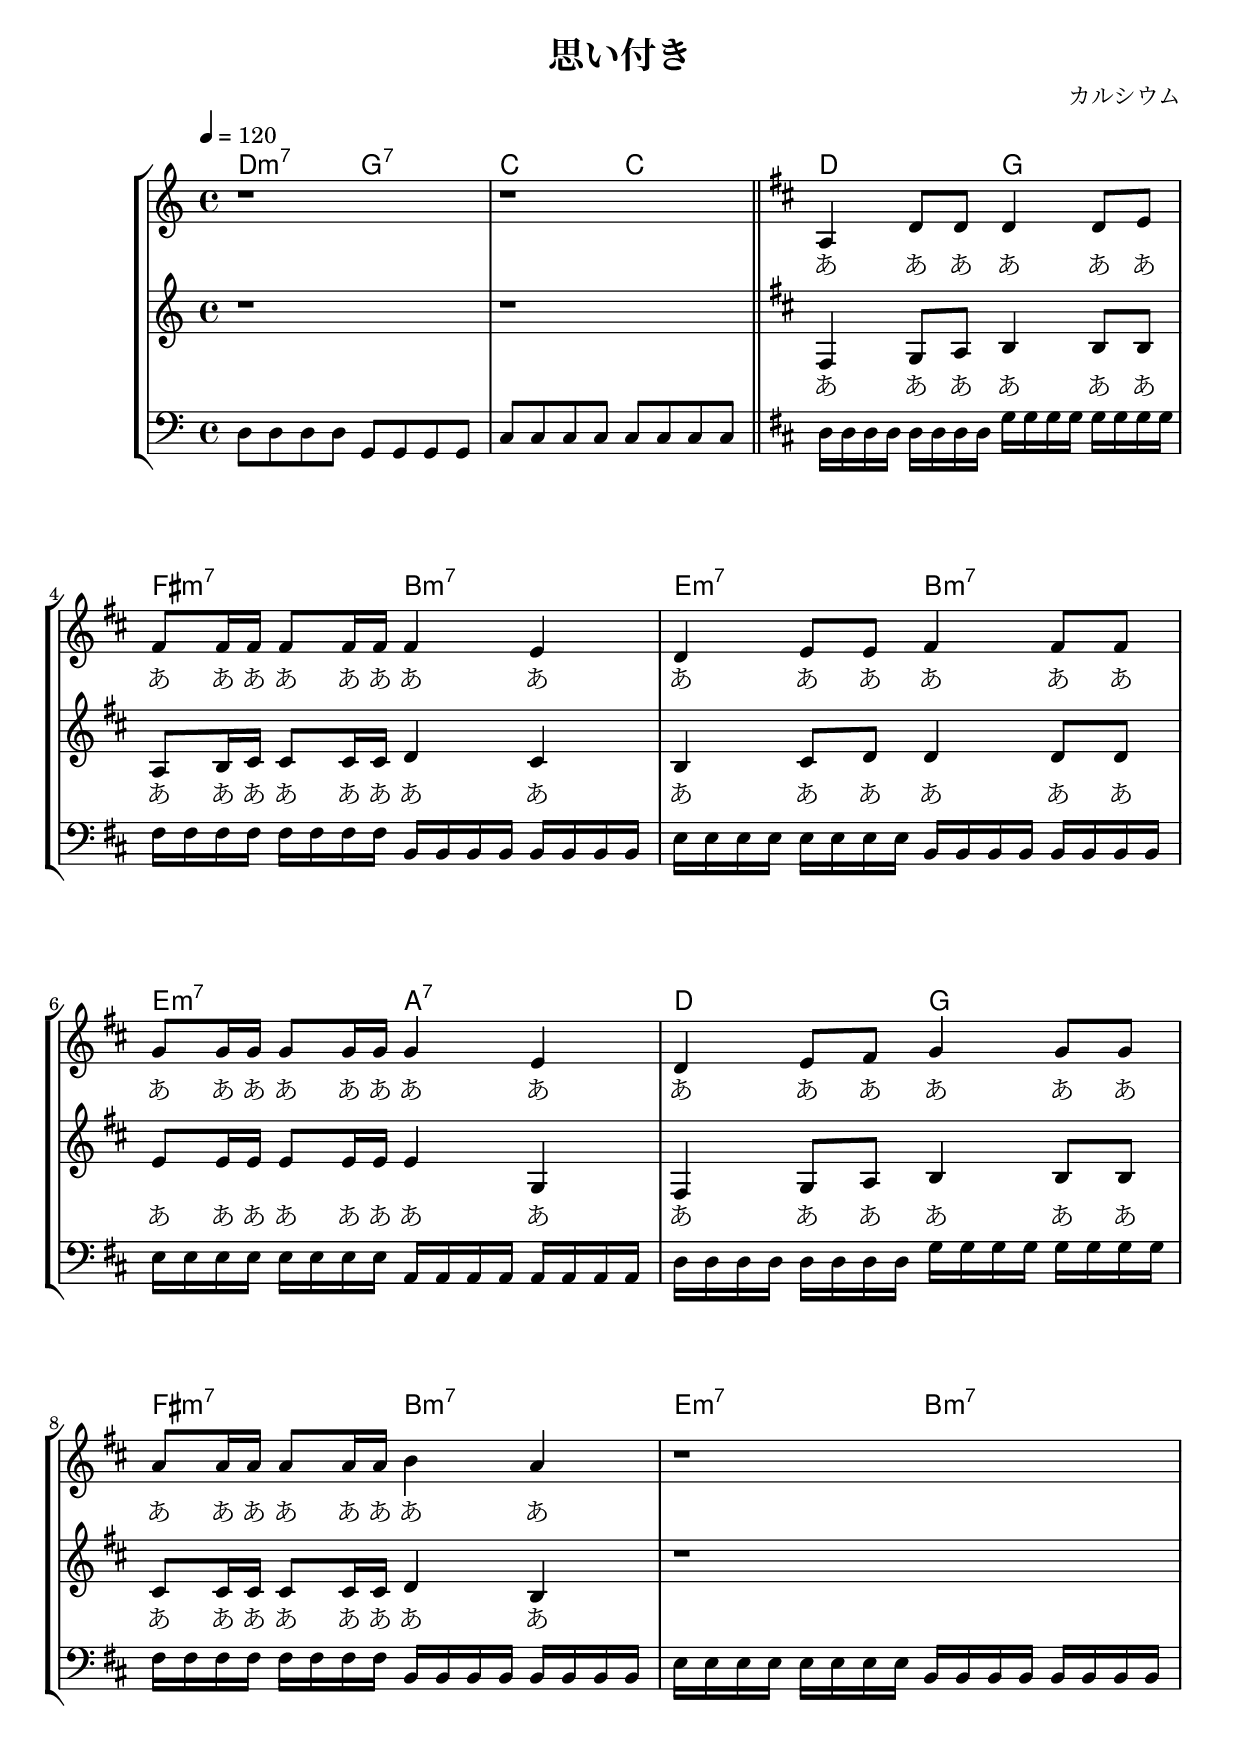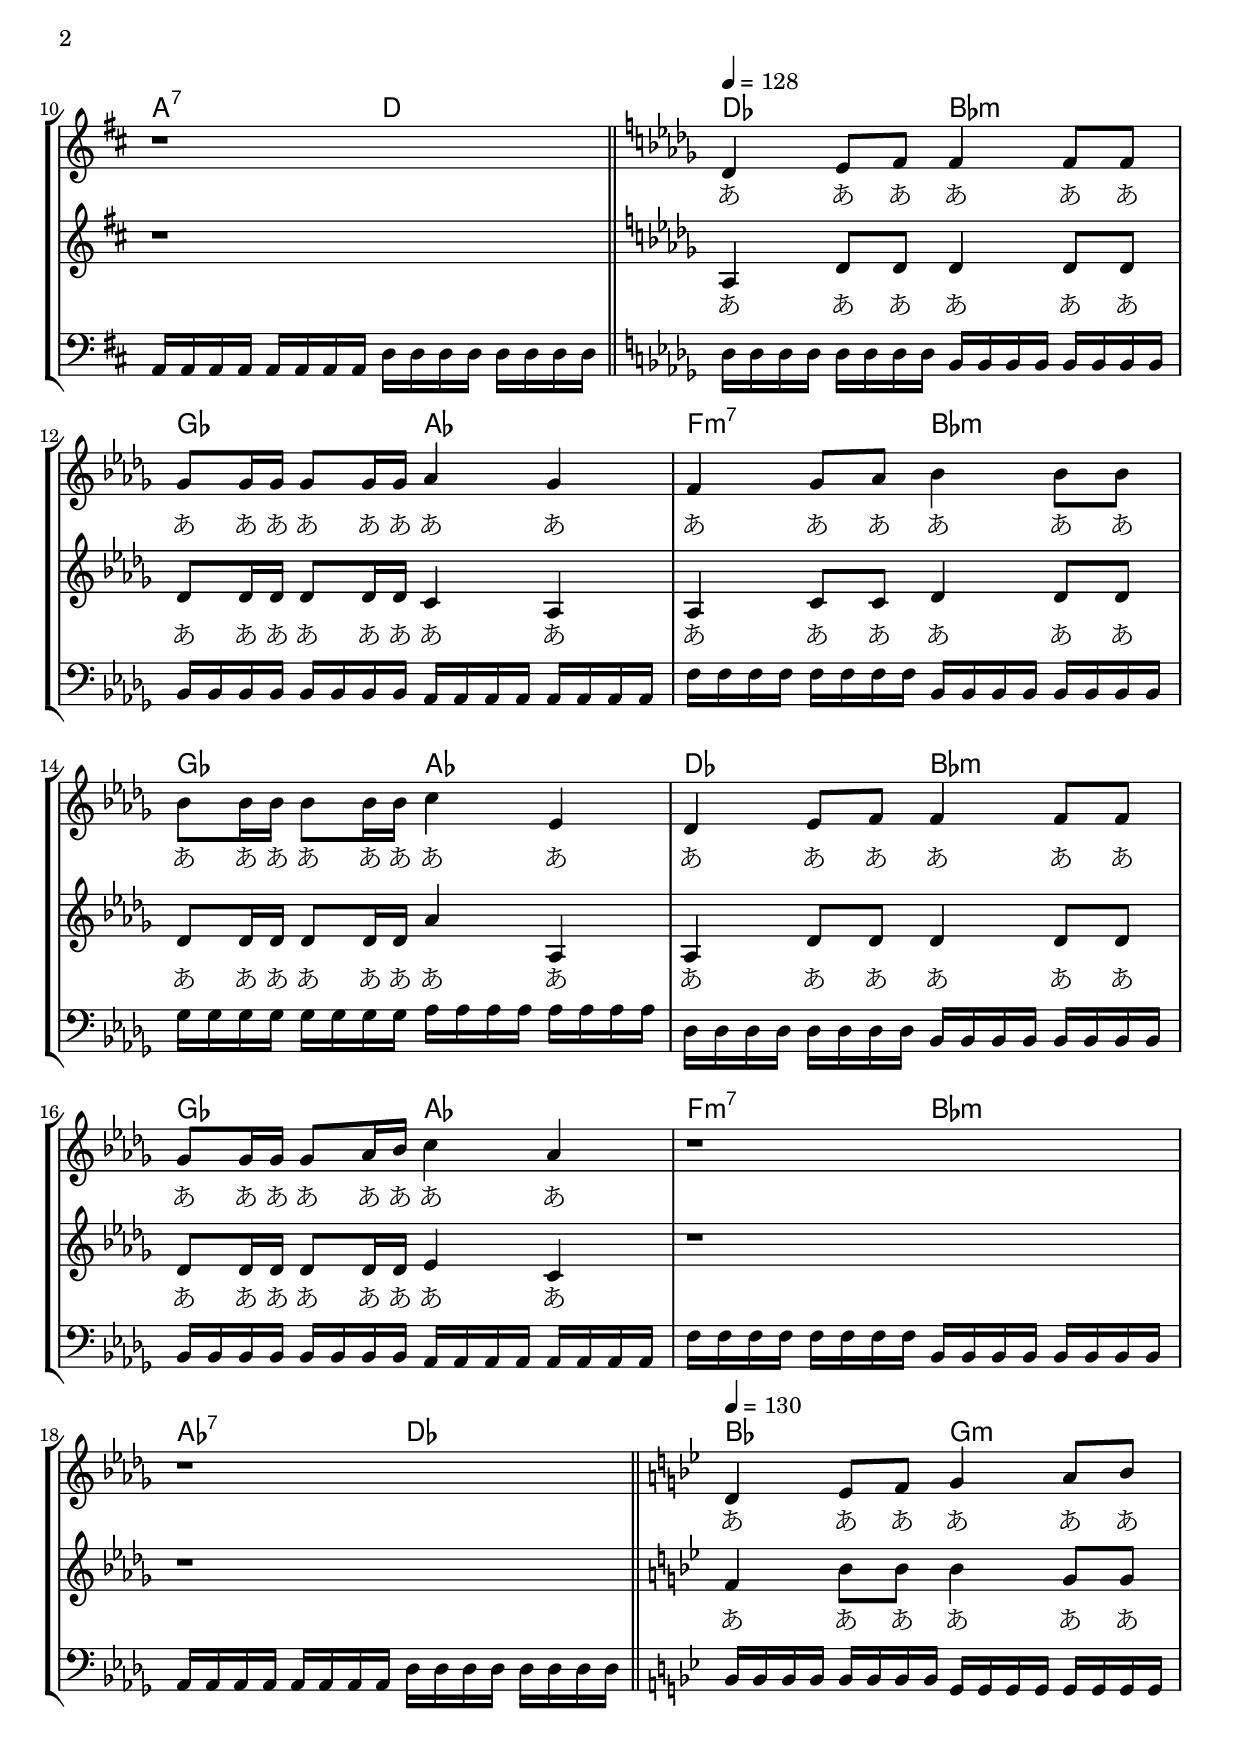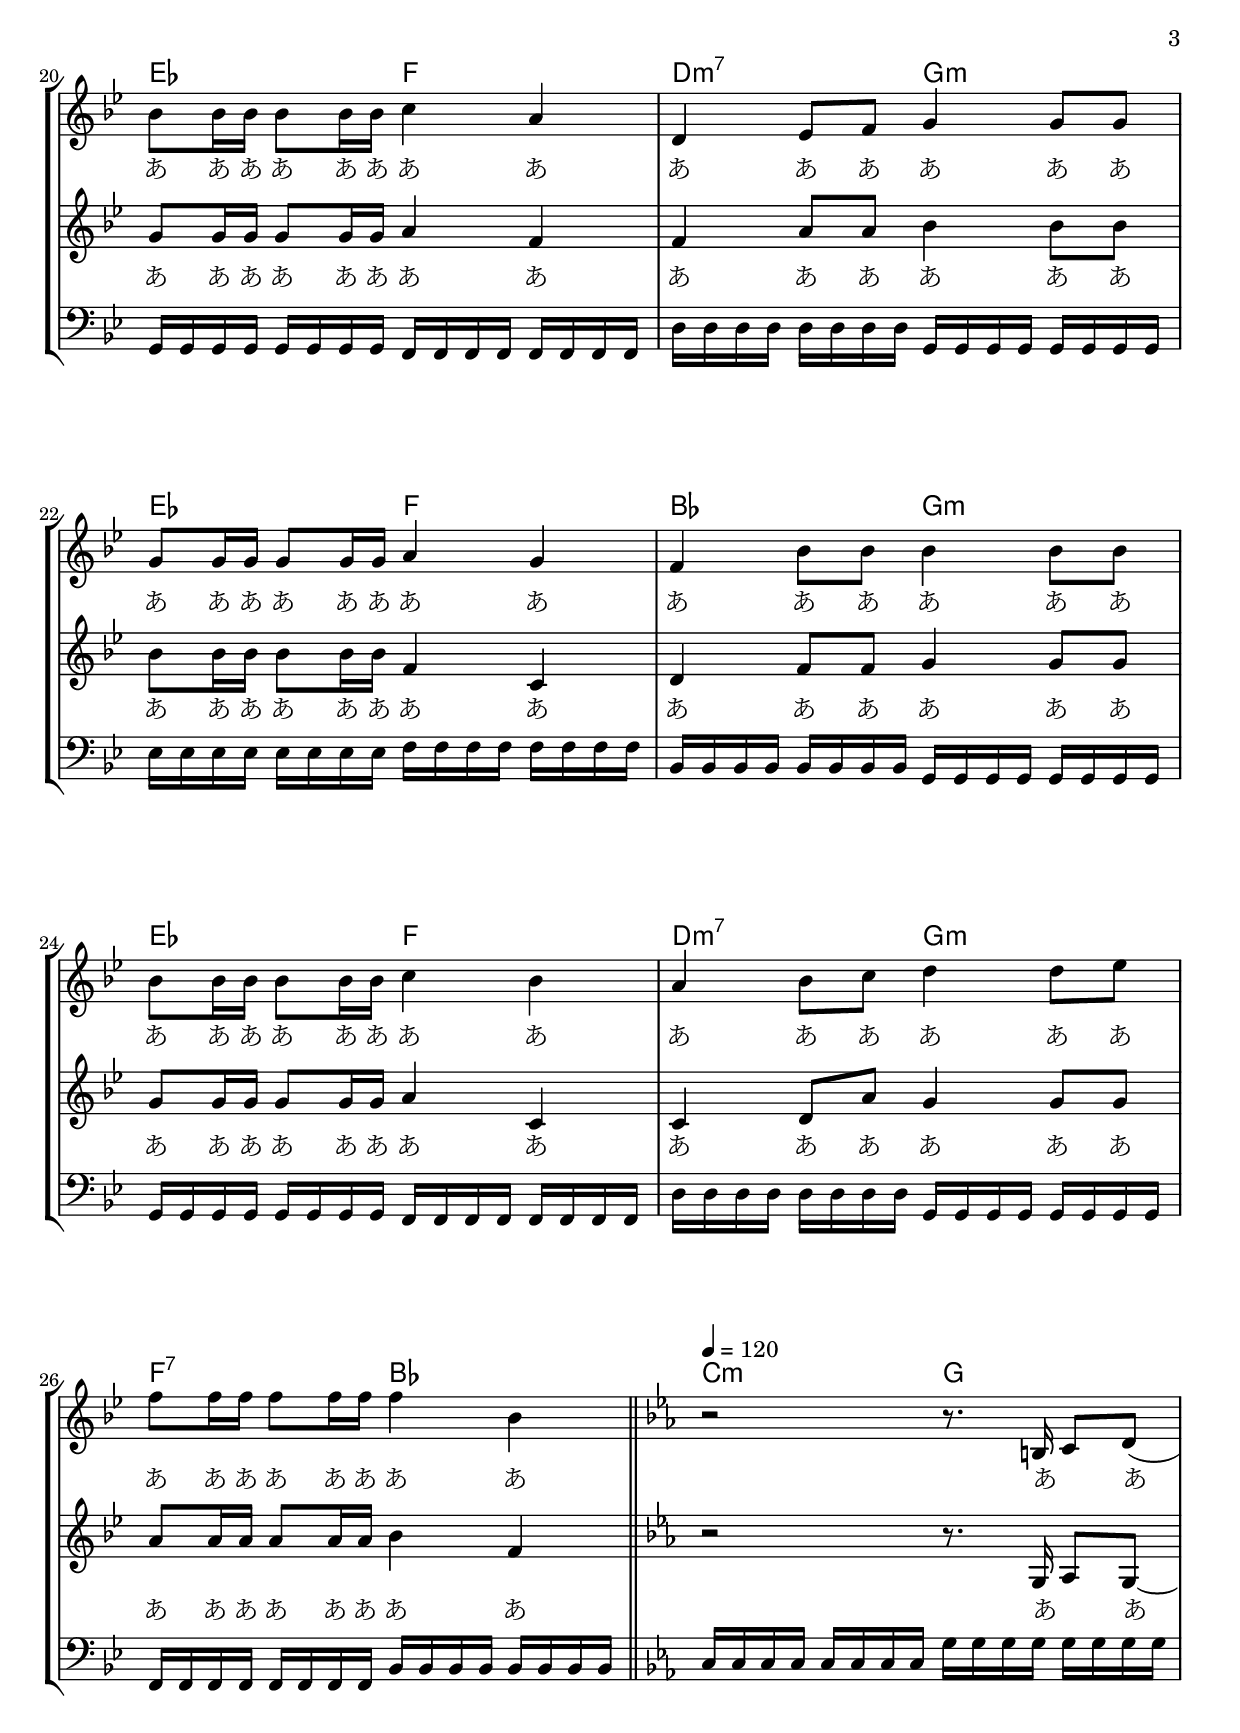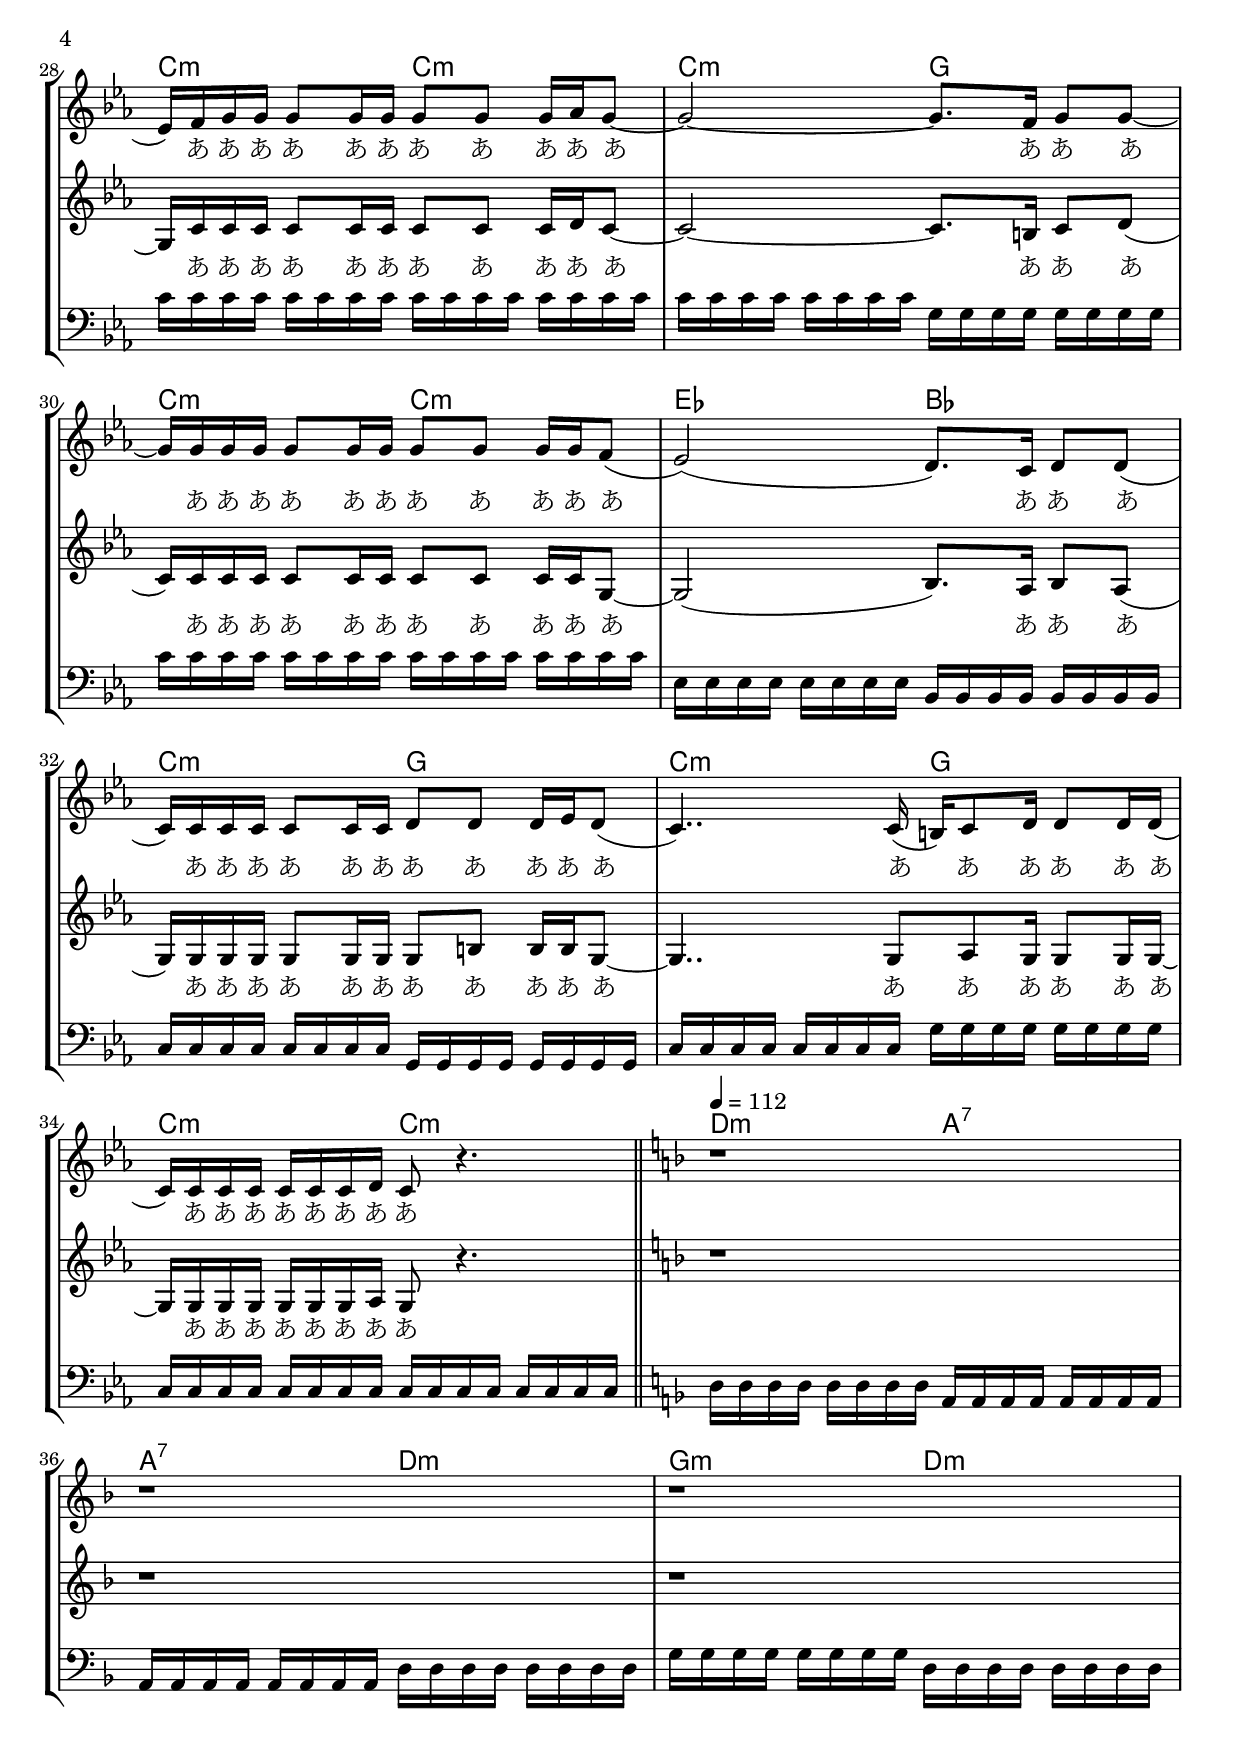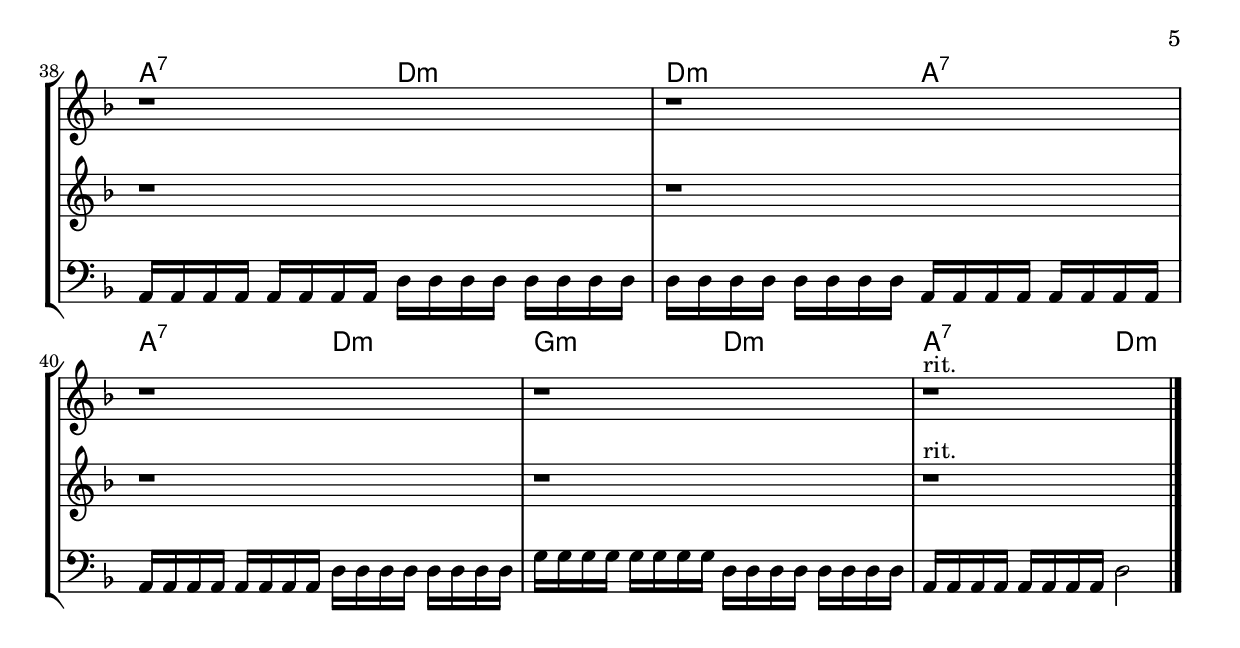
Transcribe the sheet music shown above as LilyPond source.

\version "2.12.1"

\header {
	title = \markup {思い付き}
	composer = \markup \center-column {カルシウム}
}

harmony = \chordmode {
	d2:min7 g:7 c c 

	d g fis:min7 b:min7 e:min7 b:min7 e:min7 a:7 d g fis:min7 b:min7 e:min7 b:min7 a:7 d 

	des bes:m ges as f:min7 bes:m ges as des bes:m ges as f:min7 bes:m as:7 des 

	bes g:m es f d:min7 g:m es f bes g:m es f d:min7 g:m f:7 bes 

	c:m g c:m c:m c:m g c:m c:m es bes c:m g c:m g c:m c:m 

	d:m a:7 a:7 d:m g:m d:m a:7 d:m d:m a:7 a:7 d:m g:m d:m a:7 d:m 
}

melody = {
	\key c \major
	\tempo 4 = 120
	r1 | r1   
	\set Staff.midiInstrument = #"Acoustic grand"
		\key d \major
a4  d'8  d'8  d'4  d'8  e'8 
	fis'8  fis'16  fis'16  fis'8  fis'16  fis'16  fis'4  e'4 
	d'4  e'8  e'8  fis'4  fis'8  fis'8 
	g'8  g'16  g'16  g'8  g'16  g'16  g'4  e'4 
	d'4  e'8  fis'8  g'4  g'8  g'8 
	a'8  a'16  a'16  a'8  a'16  a'16  b'4  a'4
	r1 r1 	\set Staff.midiInstrument = #"Acoustic grand"
		\key des \major
	\tempo 4 = 128
des'4  es'8  f'8  f'4  f'8  f'8 
	ges'8  ges'16  ges'16  ges'8  ges'16  ges'16  as'4  ges'4 
	f'4  ges'8  as'8  bes'4  bes'8  bes'8 
	bes'8  bes'16  bes'16  bes'8  bes'16  bes'16  c''4  es'4 
	des'4  es'8  f'8  f'4  f'8  f'8 
	ges'8  ges'16  ges'16  ges'8  as'16  bes'16  c''4  as'4
	r1 r1 	\set Staff.midiInstrument = #"Acoustic grand"
		\key bes \major
	\tempo 4 = 130
d'4  es'8  f'8  g'4  a'8  bes'8 
	bes'8  bes'16  bes'16  bes'8  bes'16  bes'16  c''4  a'4 
	d'4  es'8  f'8  g'4  g'8  g'8 
	g'8  g'16  g'16  g'8  g'16  g'16  a'4  g'4 
	f'4  bes'8  bes'8  bes'4  bes'8  bes'8 
	bes'8  bes'16  bes'16  bes'8  bes'16  bes'16  c''4  bes'4 
	a'4  bes'8  c''8  d''4  d''8  es''8 
	f''8  f''16  f''16  f''8  f''16  f''16  f''4  bes'4
	\set Staff.midiInstrument = #"Acoustic grand"
		\key es \major
	\tempo 4 = 120
r2~r8. b16  c'8  d'8 
	(es'16)  f'16  g'16  g'16  g'8  g'16  g'16  g'8  g'8  g'16  as'16  g'8~ 
	g'2~g'8.  f'16  g'8  g'8~ 
	g'16  g'16  g'16  g'16  g'8  g'16  g'16  g'8  g'8  g'16  g'16  f'8 
	(es'2)  (d'8.)  c'16  d'8  d'8 
	(c'16)  c'16  c'16  c'16  c'8  c'16  c'16  d'8  d'8  d'16  es'16  d'8 
	(c'4..)  c'16  (b16)  c'8  d'16  d'8  d'16  d'16 
	(c'16)  c'16  c'16  c'16  c'16  c'16  c'16  d'16  c'8  	r4. 	\key f \major
	\tempo 4 = 112
	r1 | r1 | r1 | r1 | r1 | r1 | r1 | r1^"rit." \bar "|."
}

words = \lyricmode {
	
	あ  あ  あ  あ  あ  あ  あ  あ  あ  あ  あ  あ  あ  あ  あ  あ  あ  あ  あ  あ  あ  あ  あ  あ  あ  あ  あ  あ  あ  あ  あ  あ  あ  あ  あ  あ  あ  あ  あ  あ  あ  あ  
	あ  あ  あ  あ  あ  あ  あ  あ  あ  あ  あ  あ  あ  あ  あ  あ  あ  あ  あ  あ  あ  あ  あ  あ  あ  あ  あ  あ  あ  あ  あ  あ  あ  あ  あ  あ  あ  あ  あ  あ  あ  あ  
	あ  あ  あ  あ  あ  あ  あ  あ  あ  あ  あ  あ  あ  あ  あ  あ  あ  あ  あ  あ  あ  あ  あ  あ  あ  あ  あ  あ  あ  あ  あ  あ  あ  あ  あ  あ  あ  あ  あ  あ  あ  あ  あ  あ  あ  あ  あ  あ  あ  あ  あ  あ  あ  あ  あ  あ  
	あ  あ  あ  あ  あ  あ  あ  あ  あ  あ  あ  あ  あ  あ  あ  あ  あ  あ  あ  あ  あ  あ  あ  あ  あ  あ  あ  あ  あ  あ  あ  あ  あ  あ  あ  あ  あ  あ  あ  あ  あ  あ  あ  あ  あ  あ  あ  あ  あ  あ  あ  あ  あ  あ  あ  あ  
	
}

secondmelody = {
	\key c \major
	\tempo 4 = 120
	r1 | r1   
	\set Staff.midiInstrument = #"Acoustic Guitar (steel)"
		\key d \major
fis4  g8  a8  b4  b8  b8 
	a8  b16  cis'16  cis'8  cis'16  cis'16  d'4  cis'4 
	b4  cis'8  d'8  d'4  d'8  d'8 
	e'8  e'16  e'16  e'8  e'16  e'16  e'4  g4 
	fis4  g8  a8  b4  b8  b8 
	cis'8  cis'16  cis'16  cis'8  cis'16  cis'16  d'4  b4
	r1 r1 	\set Staff.midiInstrument = #"Acoustic Guitar (steel)"
		\key des \major
	\tempo 4 = 128
as4  des'8  des'8  des'4  des'8  des'8 
	des'8  des'16  des'16  des'8  des'16  des'16  c'4  as4 
	as4  c'8  c'8  des'4  des'8  des'8 
	des'8  des'16  des'16  des'8  des'16  des'16  as'4  as4 
	as4  des'8  des'8  des'4  des'8  des'8 
	des'8  des'16  des'16  des'8  des'16  des'16  es'4  c'4
	r1 r1 	\set Staff.midiInstrument = #"Acoustic Guitar (steel)"
		\key bes \major
	\tempo 4 = 130
f'4  bes'8  bes'8  bes'4  g'8  g'8 
	g'8  g'16  g'16  g'8  g'16  g'16  a'4  f'4 
	f'4  a'8  a'8  bes'4  bes'8  bes'8 
	bes'8  bes'16  bes'16  bes'8  bes'16  bes'16  f'4  c'4 
	d'4  f'8  f'8  g'4  g'8  g'8 
	g'8  g'16  g'16  g'8  g'16  g'16  a'4  c'4 
	c'4  d'8  a'8  g'4  g'8  g'8 
	a'8  a'16  a'16  a'8  a'16  a'16  bes'4  f'4
	\set Staff.midiInstrument = #"Acoustic grand"
		\key es \major
	\tempo 4 = 120
r2~r8. g16  as8  g8~ 
	g16  c'16  c'16  c'16  c'8  c'16  c'16  c'8  c'8  c'16  d'16  c'8~ 
	c'2~c'8.  b16  c'8  d'8 
	(c'16)  c'16  c'16  c'16  c'8  c'16  c'16  c'8  c'8  c'16  c'16  g8~ 
	g2  (bes8.)  as16  bes8  as8 
	(g16)  g16  g16  g16  g8  g16  g16  g8  b8  b16  b16  g8~ 
	g4..  g8  as8  g16  g8  g16  g16~ 
	g16  g16  g16  g16  g16  g16  g16  as16  g8  	r4. 	\key f \major
	\tempo 4 = 112
	r1 | r1 | r1 | r1 | r1 | r1 | r1 | r1^"rit." \bar "|."
}

secondwords = \lyricmode {
	
	あ  あ  あ  あ  あ  あ  あ  あ  あ  あ  あ  あ  あ  あ  あ  あ  あ  あ  あ  あ  あ  あ  あ  あ  あ  あ  あ  あ  あ  あ  あ  あ  あ  あ  あ  あ  あ  あ  あ  あ  あ  あ  
	あ  あ  あ  あ  あ  あ  あ  あ  あ  あ  あ  あ  あ  あ  あ  あ  あ  あ  あ  あ  あ  あ  あ  あ  あ  あ  あ  あ  あ  あ  あ  あ  あ  あ  あ  あ  あ  あ  あ  あ  あ  あ  
	あ  あ  あ  あ  あ  あ  あ  あ  あ  あ  あ  あ  あ  あ  あ  あ  あ  あ  あ  あ  あ  あ  あ  あ  あ  あ  あ  あ  あ  あ  あ  あ  あ  あ  あ  あ  あ  あ  あ  あ  あ  あ  あ  あ  あ  あ  あ  あ  あ  あ  あ  あ  あ  あ  あ  あ  
	あ  あ  あ  あ  あ  あ  あ  あ  あ  あ  あ  あ  あ  あ  あ  あ  あ  あ  あ  あ  あ  あ  あ  あ  あ  あ  あ  あ  あ  あ  あ  あ  あ  あ  あ  あ  あ  あ  あ  あ  あ  あ  あ  あ  あ  あ  あ  あ  あ  あ  あ  あ  あ  あ  あ  あ  
	
}

tempochange = {
	\tempo 4 = 120
	r1 | r1 \bar "||"
	\tempo 4 = 120
	r1 | r1 | r1 | r1 | r1 | r1 | r1 | r1 \bar "||"
	\tempo 4 = 128
	r1 | r1 | r1 | r1 | r1 | r1 | r1 | r1 \bar "||"
	\tempo 4 = 130
	r1 | r1 | r1 | r1 | r1 | r1 | r1 | r1 \bar "||"
	\tempo 4 = 120
	r1 | r1 | r1 | r1 | r1 | r1 | r1 | r1 \bar "||"
	\tempo 4 = 112
	r1 | r1 | r1 | r1 | r1 | r1 | r1 | \tempo 4 = 84 r2 \tempo 4 = 74 r2 \bar "|."
}

mainacc = {
	\clef bass
	\set Staff.midiInstrument = #"Acoustic Guitar (nylon)"
	\key c \major
	\tempo 4 = 120
	d8 d8 d8 d8
	g,8 g,8 g,8 g,8
	c8 c8 c8 c8
	c8 c8 c8 c8
	\bar "||"

	\set Staff.midiInstrument = #"Acoustic Guitar (nylon)"
	\key d \major
	d16 d16 d16 d16 d16 d16 d16 d16
	g16 g16 g16 g16 g16 g16 g16 g16
	fis16 fis16 fis16 fis16 fis16 fis16 fis16 fis16
	b,16 b,16 b,16 b,16 b,16 b,16 b,16 b,16
	e16 e16 e16 e16 e16 e16 e16 e16
	b,16 b,16 b,16 b,16 b,16 b,16 b,16 b,16
	e16 e16 e16 e16 e16 e16 e16 e16
	a,16 a,16 a,16 a,16 a,16 a,16 a,16 a,16
	d16 d16 d16 d16 d16 d16 d16 d16
	g16 g16 g16 g16 g16 g16 g16 g16
	fis16 fis16 fis16 fis16 fis16 fis16 fis16 fis16
	b,16 b,16 b,16 b,16 b,16 b,16 b,16 b,16
	e16 e16 e16 e16 e16 e16 e16 e16
	b,16 b,16 b,16 b,16 b,16 b,16 b,16 b,16
	a,16 a,16 a,16 a,16 a,16 a,16 a,16 a,16
	d16 d16 d16 d16 d16 d16 d16 d16
	\bar "||"

	\set Staff.midiInstrument = #"Acoustic Guitar (nylon)"
	\key des \major
	\tempo 4 = 128
	des16 des16 des16 des16 des16 des16 des16 des16
	bes,16 bes,16 bes,16 bes,16 bes,16 bes,16 bes,16 bes,16
	bes,16 bes,16 bes,16 bes,16 bes,16 bes,16 bes,16 bes,16
	as,16 as,16 as,16 as,16 as,16 as,16 as,16 as,16
	f16 f16 f16 f16 f16 f16 f16 f16
	bes,16 bes,16 bes,16 bes,16 bes,16 bes,16 bes,16 bes,16
	ges16 ges16 ges16 ges16 ges16 ges16 ges16 ges16
	as16 as16 as16 as16 as16 as16 as16 as16
	des16 des16 des16 des16 des16 des16 des16 des16
	bes,16 bes,16 bes,16 bes,16 bes,16 bes,16 bes,16 bes,16
	bes,16 bes,16 bes,16 bes,16 bes,16 bes,16 bes,16 bes,16
	as,16 as,16 as,16 as,16 as,16 as,16 as,16 as,16
	f16 f16 f16 f16 f16 f16 f16 f16
	bes,16 bes,16 bes,16 bes,16 bes,16 bes,16 bes,16 bes,16
	as,16 as,16 as,16 as,16 as,16 as,16 as,16 as,16
	des16 des16 des16 des16 des16 des16 des16 des16
	\bar "||"

	\set Staff.midiInstrument = #"Acoustic Guitar (nylon)"
	\key bes \major
	\tempo 4 = 130
	bes,16 bes,16 bes,16 bes,16 bes,16 bes,16 bes,16 bes,16
	g,16 g,16 g,16 g,16 g,16 g,16 g,16 g,16
	g,16 g,16 g,16 g,16 g,16 g,16 g,16 g,16
	f,16 f,16 f,16 f,16 f,16 f,16 f,16 f,16
	d16 d16 d16 d16 d16 d16 d16 d16
	g,16 g,16 g,16 g,16 g,16 g,16 g,16 g,16
	es16 es16 es16 es16 es16 es16 es16 es16
	f16 f16 f16 f16 f16 f16 f16 f16
	bes,16 bes,16 bes,16 bes,16 bes,16 bes,16 bes,16 bes,16
	g,16 g,16 g,16 g,16 g,16 g,16 g,16 g,16
	g,16 g,16 g,16 g,16 g,16 g,16 g,16 g,16
	f,16 f,16 f,16 f,16 f,16 f,16 f,16 f,16
	d16 d16 d16 d16 d16 d16 d16 d16
	g,16 g,16 g,16 g,16 g,16 g,16 g,16 g,16
	f,16 f,16 f,16 f,16 f,16 f,16 f,16 f,16
	bes,16 bes,16 bes,16 bes,16 bes,16 bes,16 bes,16 bes,16
	\bar "||"

	\set Staff.midiInstrument = #"Acoustic Guitar (nylon)"
	\key es \major
	\tempo 4 = 120
	c16 c16 c16 c16 c16 c16 c16 c16
	g16 g16 g16 g16 g16 g16 g16 g16
	c'16 c'16 c'16 c'16 c'16 c'16 c'16 c'16
	c'16 c'16 c'16 c'16 c'16 c'16 c'16 c'16
	c'16 c'16 c'16 c'16 c'16 c'16 c'16 c'16
	g16 g16 g16 g16 g16 g16 g16 g16
	c'16 c'16 c'16 c'16 c'16 c'16 c'16 c'16
	c'16 c'16 c'16 c'16 c'16 c'16 c'16 c'16
	es16 es16 es16 es16 es16 es16 es16 es16
	bes,16 bes,16 bes,16 bes,16 bes,16 bes,16 bes,16 bes,16
	c16 c16 c16 c16 c16 c16 c16 c16
	g,16 g,16 g,16 g,16 g,16 g,16 g,16 g,16
	c16 c16 c16 c16 c16 c16 c16 c16
	g16 g16 g16 g16 g16 g16 g16 g16
	c16 c16 c16 c16 c16 c16 c16 c16
	c16 c16 c16 c16 c16 c16 c16 c16
	\bar "||"

	\set Staff.midiInstrument = #"Acoustic Guitar (nylon)"
	\key f \major
	\tempo 4 = 112
	d16 d16 d16 d16 d16 d16 d16 d16
	a,16 a,16 a,16 a,16 a,16 a,16 a,16 a,16
	a,16 a,16 a,16 a,16 a,16 a,16 a,16 a,16
	d16 d16 d16 d16 d16 d16 d16 d16
	g16 g16 g16 g16 g16 g16 g16 g16
	d16 d16 d16 d16 d16 d16 d16 d16
	a,16 a,16 a,16 a,16 a,16 a,16 a,16 a,16
	d16 d16 d16 d16 d16 d16 d16 d16
	d16 d16 d16 d16 d16 d16 d16 d16
	a,16 a,16 a,16 a,16 a,16 a,16 a,16 a,16
	a,16 a,16 a,16 a,16 a,16 a,16 a,16 a,16
	d16 d16 d16 d16 d16 d16 d16 d16
	g16 g16 g16 g16 g16 g16 g16 g16
	d16 d16 d16 d16 d16 d16 d16 d16
	a,16 a,16 a,16 a,16 a,16 a,16 a,16 a,16
	d2
	\bar "|."
}

subacc = {
	\clef bass
	\set Staff.midiInstrument = #"Acoustic Guitar (steel)"
	\key c \major
	\tempo 4 = 120
	d8 d8 d8 d8
	g,8 g,8 g,8 g,8
	c8 c8 c8 c8
	c8 c8 c8 c8
	\bar "||"

	\set Staff.midiInstrument = #"Acoustic Guitar (steel)"
	\key d \major
	d16 d16 d16 d16 d16 d16 d16 d16
	g16 g16 g16 g16 g16 g16 g16 g16
	fis16 fis16 fis16 fis16 fis16 fis16 fis16 fis16
	b,16 b,16 b,16 b,16 b,16 b,16 b,16 b,16
	e16 e16 e16 e16 e16 e16 e16 e16
	b,16 b,16 b,16 b,16 b,16 b,16 b,16 b,16
	e16 e16 e16 e16 e16 e16 e16 e16
	a,16 a,16 a,16 a,16 a,16 a,16 a,16 a,16
	d16 d16 d16 d16 d16 d16 d16 d16
	g16 g16 g16 g16 g16 g16 g16 g16
	fis16 fis16 fis16 fis16 fis16 fis16 fis16 fis16
	b,16 b,16 b,16 b,16 b,16 b,16 b,16 b,16
	e16 e16 e16 e16 e16 e16 e16 e16
	b,16 b,16 b,16 b,16 b,16 b,16 b,16 b,16
	a,16 a,16 a,16 a,16 a,16 a,16 a,16 a,16
	d16 d16 d16 d16 d16 d16 d16 d16
	\bar "||"

	\set Staff.midiInstrument = #"Acoustic Guitar (steel)"
	\key des \major
	\tempo 4 = 128
	des16 des16 des16 des16 des16 des16 des16 des16
	bes,16 bes,16 bes,16 bes,16 bes,16 bes,16 bes,16 bes,16
	bes,16 bes,16 bes,16 bes,16 bes,16 bes,16 bes,16 bes,16
	as,16 as,16 as,16 as,16 as,16 as,16 as,16 as,16
	f16 f16 f16 f16 f16 f16 f16 f16
	bes,16 bes,16 bes,16 bes,16 bes,16 bes,16 bes,16 bes,16
	ges16 ges16 ges16 ges16 ges16 ges16 ges16 ges16
	as16 as16 as16 as16 as16 as16 as16 as16
	des16 des16 des16 des16 des16 des16 des16 des16
	bes,16 bes,16 bes,16 bes,16 bes,16 bes,16 bes,16 bes,16
	bes,16 bes,16 bes,16 bes,16 bes,16 bes,16 bes,16 bes,16
	as,16 as,16 as,16 as,16 as,16 as,16 as,16 as,16
	f16 f16 f16 f16 f16 f16 f16 f16
	bes,16 bes,16 bes,16 bes,16 bes,16 bes,16 bes,16 bes,16
	as,16 as,16 as,16 as,16 as,16 as,16 as,16 as,16
	des16 des16 des16 des16 des16 des16 des16 des16
	\bar "||"

	\set Staff.midiInstrument = #"Acoustic Guitar (steel)"
	\key bes \major
	\tempo 4 = 130
	bes,16 bes,16 bes,16 bes,16 bes,16 bes,16 bes,16 bes,16
	g,16 g,16 g,16 g,16 g,16 g,16 g,16 g,16
	g,16 g,16 g,16 g,16 g,16 g,16 g,16 g,16
	f,16 f,16 f,16 f,16 f,16 f,16 f,16 f,16
	d16 d16 d16 d16 d16 d16 d16 d16
	g,16 g,16 g,16 g,16 g,16 g,16 g,16 g,16
	es16 es16 es16 es16 es16 es16 es16 es16
	f16 f16 f16 f16 f16 f16 f16 f16
	bes,16 bes,16 bes,16 bes,16 bes,16 bes,16 bes,16 bes,16
	g,16 g,16 g,16 g,16 g,16 g,16 g,16 g,16
	g,16 g,16 g,16 g,16 g,16 g,16 g,16 g,16
	f,16 f,16 f,16 f,16 f,16 f,16 f,16 f,16
	d16 d16 d16 d16 d16 d16 d16 d16
	g,16 g,16 g,16 g,16 g,16 g,16 g,16 g,16
	f,16 f,16 f,16 f,16 f,16 f,16 f,16 f,16
	bes,16 bes,16 bes,16 bes,16 bes,16 bes,16 bes,16 bes,16
	\bar "||"

	\set Staff.midiInstrument = #"Acoustic Guitar (steel)"
	\key es \major
	\tempo 4 = 120
	c16 c16 c16 c16 c16 c16 c16 c16
	g16 g16 g16 g16 g16 g16 g16 g16
	c'16 c'16 c'16 c'16 c'16 c'16 c'16 c'16
	c'16 c'16 c'16 c'16 c'16 c'16 c'16 c'16
	c'16 c'16 c'16 c'16 c'16 c'16 c'16 c'16
	g16 g16 g16 g16 g16 g16 g16 g16
	c'16 c'16 c'16 c'16 c'16 c'16 c'16 c'16
	c'16 c'16 c'16 c'16 c'16 c'16 c'16 c'16
	es16 es16 es16 es16 es16 es16 es16 es16
	bes,16 bes,16 bes,16 bes,16 bes,16 bes,16 bes,16 bes,16
	c16 c16 c16 c16 c16 c16 c16 c16
	g,16 g,16 g,16 g,16 g,16 g,16 g,16 g,16
	c16 c16 c16 c16 c16 c16 c16 c16
	g16 g16 g16 g16 g16 g16 g16 g16
	c16 c16 c16 c16 c16 c16 c16 c16
	c16 c16 c16 c16 c16 c16 c16 c16
	\bar "||"

	\set Staff.midiInstrument = #"Acoustic Guitar (steel)"
	\key f \major
	\tempo 4 = 112
	d16 d16 d16 d16 d16 d16 d16 d16
	a,16 a,16 a,16 a,16 a,16 a,16 a,16 a,16
	a,16 a,16 a,16 a,16 a,16 a,16 a,16 a,16
	d16 d16 d16 d16 d16 d16 d16 d16
	g16 g16 g16 g16 g16 g16 g16 g16
	d16 d16 d16 d16 d16 d16 d16 d16
	a,16 a,16 a,16 a,16 a,16 a,16 a,16 a,16
	d16 d16 d16 d16 d16 d16 d16 d16
	d16 d16 d16 d16 d16 d16 d16 d16
	a,16 a,16 a,16 a,16 a,16 a,16 a,16 a,16
	a,16 a,16 a,16 a,16 a,16 a,16 a,16 a,16
	d16 d16 d16 d16 d16 d16 d16 d16
	g16 g16 g16 g16 g16 g16 g16 g16
	d16 d16 d16 d16 d16 d16 d16 d16
	a,16 a,16 a,16 a,16 a,16 a,16 a,16 a,16
	d2
	\bar "|."
}

percA = {
	\drummode {
	\times 16/12{ cymr8. cymr8 cymr16 cymr8. cymr8 cymr16 } |\times 16/12{ cymr8. cymr8 cymr4. r16 } \bar "||"
	cymc1  |r1  |r1  |r1  |cymc1  |r1  |r1  |r1  \bar "||"
	r1 |r1 |r1 |r1 |r1 |r1 |r1 |r1 \bar "||"
	hh4 hh8 hh2 r8  |\times 16/32{ hh2 hh8. hh8. hh4. hh2. } |hh4 hh8 hh2 r8  |hh4 hh8 hh4 hh4.  |hh4 hh8 hh2 r8  |\times 16/32{ hh2 hh8. hh8. hh4. hh2. } |hh4 hh8 hh2 r8  |\times 16/32{ hh2 hh8. hh1 r4 r16 } \bar "||"
	r1 |r1 |r1 |r1 |r1 |r1 |r1 |r1 \bar "||"
	r1 |r1 |r1 |r1 |r1 |r1 |r1 |r1 \bar "|."
	}
}

percB = {
	\drummode {
	\times 16/12{ r2 r8 hhp8 } |\times 16/12{ r2. } \bar "||"
	r8 hho8 hho8 hho8 hho8 hho8 hho8 hho8  |hho8 hho8 hho8 hho8 hho8 hho8 hho8 hho8  |hho8 hho8 hho8 hho8 hho8 hho8 hho8 hho8  |hho8 hho8 hho8 hho8 hho8 hho4.  |r8 hho8 hho8 hho8 hho8 hho8 hho8 hho8  |hho8 hho8 hho8 hho8 hho8 hho8 hho8 hho8  |hho8 hho8 hho8 hho8 hho8 hho8 hho8 hho8  |hho8 hho8 hho8 hho8 hho8 hho4.  \bar "||"
	r1 |r1 |r1 |r1 |r1 |r1 |r1 |r1 \bar "||"
	r16 hhp8 hhp8 hhp2 r8.  |\times 16/32{ r8 hhp4 hhp4 hhp8 hhp2 r8 hhp2 r8 } |r16 hhp8 hhp8 hhp2 r8.  |r16 hhp8 hhp8 hhp8. hhp2  |r16 hhp8 hhp8 hhp2 r8.  |\times 16/32{ r8 hhp4 hhp4 hhp8 hhp2 r8 hhp2 r8 } |r16 hhp8 hhp8 hhp2 r8.  |\times 16/32{ r8 hhp4 hhp4 hhp8 hhp1 r4 } \bar "||"
	r1 |r1 |r1 |r1 |r1 |r1 |r1 |r1 \bar "||"
	r1 |r1 |r1 |r1 |r1 |r1 |r1 |r1 \bar "|."
	}
}

percC = {
	\drummode {
	\times 16/12{ bd4. bd4 r16 bd16 } |\times 16/12{ bd4 r16 bd16 bd4. } \bar "||"
	r1  |r1  |r1  |r2. hh4  |r1  |r1  |r1  |r2. hh4  \bar "||"
	r1 |r1 |r1 |r1 |r1 |r1 |r1 |r1 \bar "||"
	r1  |\times 16/32{ r1 r2 hho2 } |r1  |\times 16/32{ r1 r2 hho2 } |r1  |\times 16/32{ r1 r2 hho2 } |r1  |\times 16/32{ r1 r2 hho2 } \bar "||"
	r1 |r1 |r1 |r1 |r1 |r1 |r1 |r1 \bar "||"
	r1 |r1 |r1 |r1 |r1 |r1 |r1 |r1 \bar "|."
	}
}

percD = {
	\drummode {
	\times 16/12{ r2. } |\times 16/12{ rb2. } \bar "||"
	r8 sn4 sn4 sn4 sn8  |r8 sn4 sn4 sn4 sn8  |r8 sn4 sn4 sn4 sn8  |r8 sn4 sn4 sn8. sn16 sn16 sn16  |r8 sn4 sn4 sn4 sn8  |r8 sn4 sn4 sn4 sn8  |r8 sn4 sn4 sn4 sn8  |r8 sn4 sn4 sn8. sn16 sn16 sn16  \bar "||"
	r1 |r1 |r1 |r1 |r1 |r1 |r1 |r1 \bar "||"
	bd8. bd8. bd2 bd8  |\times 16/32{ bd4. bd4. bd2 bd2 bd4 } |bd8. bd8. bd2 bd8  |bd8. bd8. bd2 r8  |bd8. bd8. bd2 bd8  |\times 16/32{ bd4. bd4. bd2 bd2 bd4 } |bd8. bd8. bd2 bd8  |\times 16/32{ bd4. bd4. bd8 bd2 r8 bd2 } \bar "||"
	r1 |r1 |r1 |r1 |r1 |r1 |r1 |r1 \bar "||"
	r1 |r1 |r1 |r1 |r1 |r1 |r1 |r1 \bar "|."
	}
}

percE = {
	\drummode {
	r1 |\times 16/12{ r4. sn8 sn4 } \bar "||"
	bd4 bd16 bd8. bd8. bd8 bd8.  |bd4 bd16 bd8. bd16 bd8 bd8 bd8.  |bd4 bd16 bd8. bd8. bd8 bd8.  |bd4 bd16 bd8. bd16 bd8. bd4  |bd4 bd16 bd8. bd8. bd8 bd8.  |bd4 bd16 bd8. bd16 bd8 bd8 bd8.  |bd4 bd16 bd8. bd8. bd8 bd8.  |bd4 bd16 bd8. bd16 bd8. bd4  \bar "||"
	r1 |r1 |r1 |r1 |r1 |r1 |r1 |r1 \bar "||"
	r2 ss2  |\times 16/32{ r1 ss1 } |r2 ss2  |\times 16/32{ r1 ss1 } |r2 ss2  |\times 16/32{ r1 ss1 } |r2 ss2  |\times 16/32{ r1 ss1 } \bar "||"
	r1 |r1 |r1 |r1 |r1 |r1 |r1 |r1 \bar "||"
	r1 |r1 |r1 |r1 |r1 |r1 |r1 |r1 \bar "|."
	}
}

percF = {
	\drummode {
	r1 |\times 16/12{ r2 r16 tommh16 tommh8 } \bar "||"
	r1 | r1 | r1 | r1 | r1 | r1 | r1 | r1 \bar "||"
	r1 | r1 | r1 | r1 | r1 | r1 | r1 | r1 \bar "||"
	r1 |r1 |r1 |r2 r8. sn16 sn4  |r1 |r1 |r1 |\times 16/32{ r1 sn4 sn8 sn2 r8 } \bar "||"
	r1 | r1 | r1 | r1 | r1 | r1 | r1 | r1 \bar "||"
	r1 | r1 | r1 | r1 | r1 | r1 | r1 | r1 \bar "|."
	}
}

percG = {
	\drummode {
	r1 |\times 16/12{ r2 r8. toml16 } \bar "||"
	r1 | r1 | r1 | r1 | r1 | r1 | r1 | r1 \bar "||"
	r1 | r1 | r1 | r1 | r1 | r1 | r1 | r1 \bar "||"
	r1 |r1 |r1 |r2. r8 tomml8  |r1 |r1 |r1 |r2. r8 tomml8  \bar "||"
	r1 | r1 | r1 | r1 | r1 | r1 | r1 | r1 \bar "||"
	r1 | r1 | r1 | r1 | r1 | r1 | r1 | r1 \bar "|."
	}
}

percH = {
	\drummode {
	r1 | r1 \bar "||"
	r1 | r1 | r1 | r1 | r1 | r1 | r1 | r1 \bar "||"
	r1 | r1 | r1 | r1 | r1 | r1 | r1 | r1 \bar "||"
	r1 |r1 |r1 |r1 |r1 |r1 |r1 |\times 16/32{ r1 r2 r8 tommh4. } \bar "||"
	r1 | r1 | r1 | r1 | r1 | r1 | r1 | r1 \bar "||"
	r1 | r1 | r1 | r1 | r1 | r1 | r1 | r1 \bar "|."
	}
}

percI = {
	\drummode {
	r1 | r1 \bar "||"
	r1 | r1 | r1 | r1 | r1 | r1 | r1 | r1 \bar "||"
	r1 | r1 | r1 | r1 | r1 | r1 | r1 | r1 \bar "||"
	r1 |r1 |r1 |r1 |r1 |r1 |r1 |\times 16/32{ r1 r2. tomfh4 } \bar "||"
	r1 | r1 | r1 | r1 | r1 | r1 | r1 | r1 \bar "||"
	r1 | r1 | r1 | r1 | r1 | r1 | r1 | r1 \bar "|."
	}
}

\score {
	<<
		\new StaffGroup <<
			\new ChordNames {\harmony}
			\new Voice = "melody" {\melody}
			\new Lyrics \lyricsto "melody" \words
			\new Voice = "secondmelody" {\secondmelody}
			\new Lyrics \lyricsto "secondmelody" \secondwords
			\new Staff = "mainacc" {\mainacc}
		>>
	>>
	\layout { }
}
